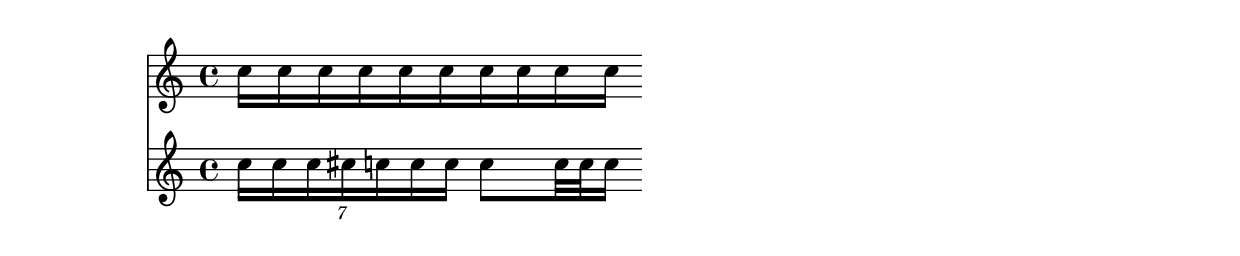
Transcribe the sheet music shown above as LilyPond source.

\header {

  texidoc = "Notes are spaced exactly according to durations,
  if @code{uniform-stretching} is set. Accidentals are ignored, and no
  optical-stem spacing is performed."

}

\version "2.12.0"

\relative c''
<<
  \override  Score.SpacingSpanner #'uniform-stretching = ##t 
  \new Staff {
    c16[ c c c c c c c c c16]
  }
  \new Staff {
    \times 6/7 { c16 c c cis c c c }
    c8[ c32 c32 c16]
    
  }
>>

   
	 

  
